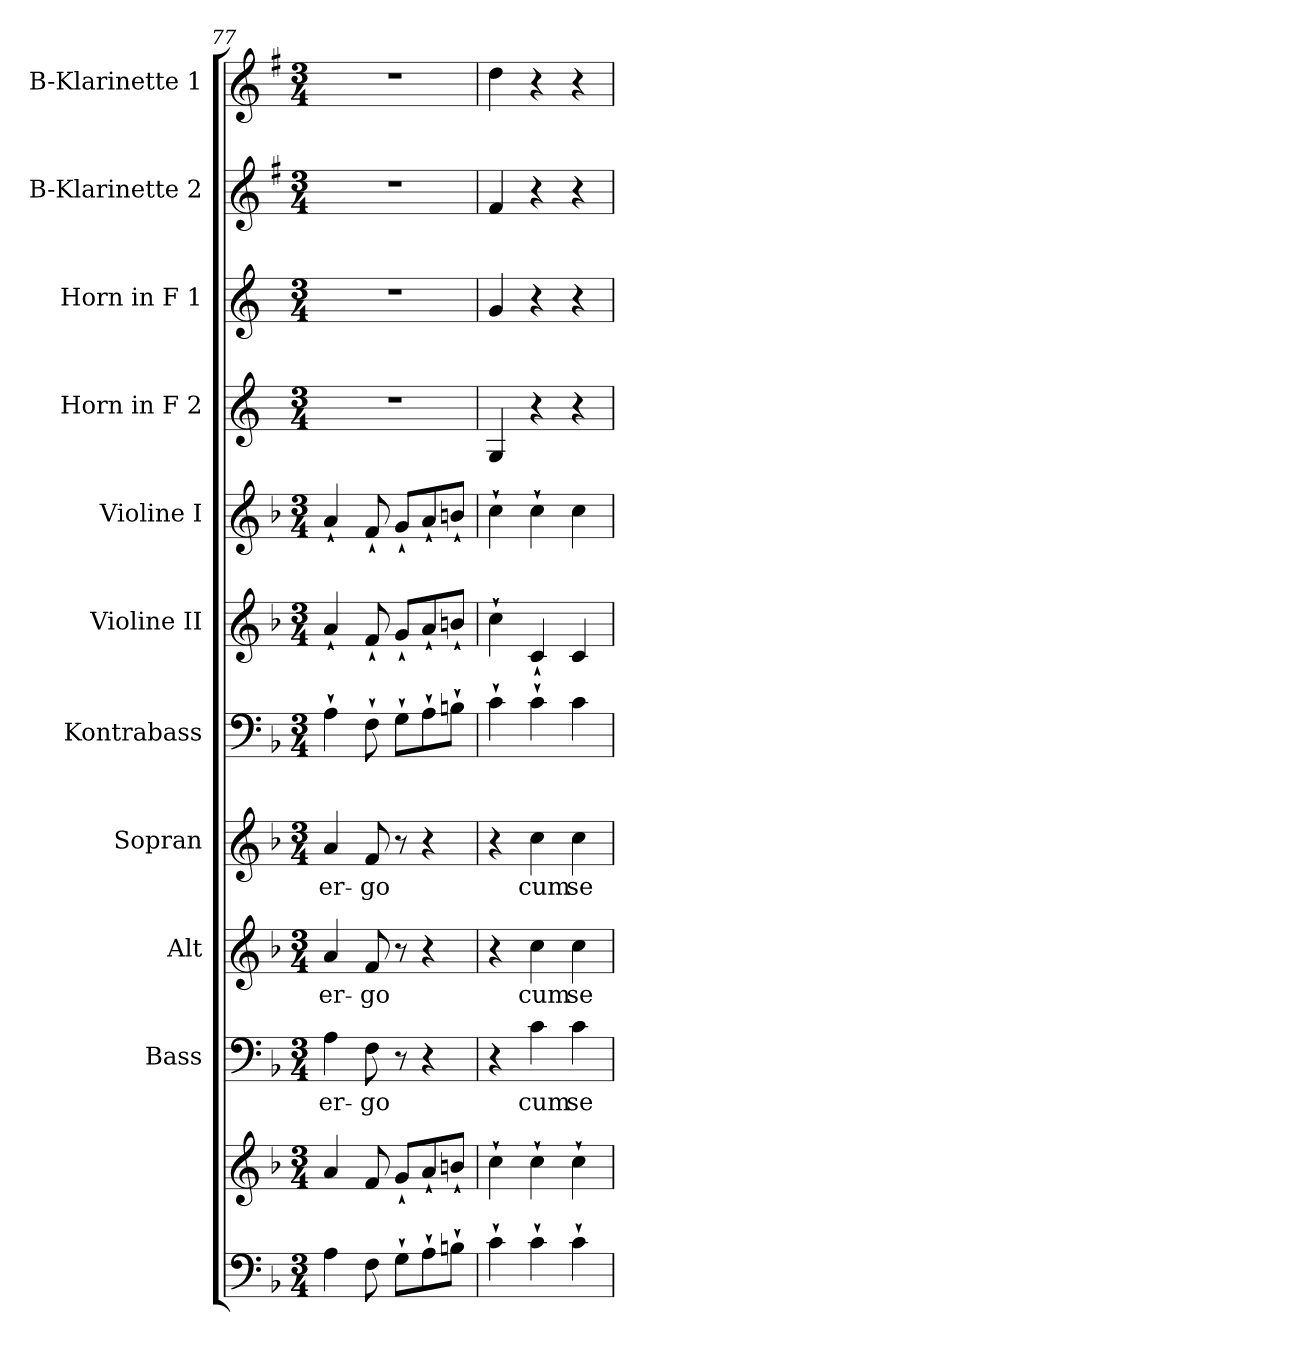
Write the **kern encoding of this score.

**kern	**kern	**kern	**text	**kern	**text	**kern	**text	**kern	**kern	**kern	**kern	**kern	**kern	**kern
*part11	*part11	*part10	*part10	*part9	*part9	*part8	*part8	*part7	*part6	*part5	*part4	*part3	*part2	*part1
*staff12	*staff11	*staff10	*staff10	*staff9	*staff9	*staff8	*staff8	*staff7	*staff6	*staff5	*staff4	*staff3	*staff2	*staff1
*	*	*I"Bass	*	*I"Alt	*	*I"Sopran	*	*I"Kontrabass	*I"Violine II	*I"Violine I	*I"Horn in F 2	*I"Horn in F 1	*I"B-Klarinette 2	*I"B-Klarinette 1
*	*	*I'B.	*	*I'A.	*	*I'S.	*	*I'Kb.	*I'Vl. II	*I'Vl. I	*	*	*I'B Kl. 2	*I'B Kl. 1
*clefF4	*clefG2	*clefF4	*	*clefG2	*	*clefG2	*	*clefF4	*clefG2	*clefG2	*clefG2	*clefG2	*clefG2	*clefG2
*	*	*	*	*	*	*	*	*ITrd7c12	*	*	*ITrd4c7	*ITrd4c7	*ITrd1c2	*ITrd1c2
*k[b-]	*k[b-]	*k[b-]	*	*k[b-]	*	*k[b-]	*	*k[b-]	*k[b-]	*k[b-]	*k[b-]	*k[b-]	*k[b-]	*k[b-]
*F:	*F:	*F:	*	*F:	*	*F:	*	*F:	*F:	*F:	*F:	*F:	*F:	*F:
*M3/4	*M3/4	*M3/4	*	*M3/4	*	*M3/4	*	*M3/4	*M3/4	*M3/4	*M3/4	*M3/4	*M3/4	*M3/4
=77	=77	=77	=77	=77	=77	=77	=77	=77	=77	=77	=77	=77	=77	=77
!	!	!	!LO:LY:b	!	!LO:LY:b	!	!LO:LY:b	!	!	!	!	!	!	!
4A\	4a/	4A\	er-	4a/	er-	4a/	er-	4AA`>\	4a`</	4a`</	2.r	2.r	2.r	2.r
!	!	!	!LO:LY:b	!	!LO:LY:b	!	!LO:LY:b	!	!	!	!	!	!	!
8F\	8f/	8F\	-go	8f/	-go	8f/	-go	8FF`>\	8f`</	8f`</	.	.	.	.
8G`>\L	8g`</L	8r	.	8r	.	8r	.	8GG`>\L	8g`</L	8g`</L	.	.	.	.
8A`>\	8a`</	4r	.	4r	.	4r	.	8AA`>\	8a`</	8a`</	.	.	.	.
8Bn`>\J	8bn`</J	.	.	.	.	.	.	8BBn`>\J	8bn`</J	8bn`</J	.	.	.	.
=78	=78	=78	=78	=78	=78	=78	=78	=78	=78	=78	=78	=78	=78	=78
4c`>\	4cc`>\	4r	.	4r	.	4r	.	4C`>\	4cc`>\	4cc`>\	4C/	4c/	4e/	4cc\
!	!	!	!LO:LY:b	!	!LO:LY:b	!	!LO:LY:b	!	!	!	!	!	!	!
4c`>\	4cc`>\	4c\	cum	4cc\	cum	4cc\	cum	4C`>\	4c`</	4cc`>\	4r	4r	4r	4r
!	!	!	!LO:LY:b	!	!LO:LY:b	!	!LO:LY:b	!	!	!	!	!	!	!
4c`>\	4cc`>\	4c\	se-	4cc\	se-	4cc\	se-	4C\	4c/	4cc\	4r	4r	4r	4r
=	=	=	=	=	=	=	=	=	=	=	=	=	=	=
*-	*-	*-	*-	*-	*-	*-	*-	*-	*-	*-	*-	*-	*-	*-
